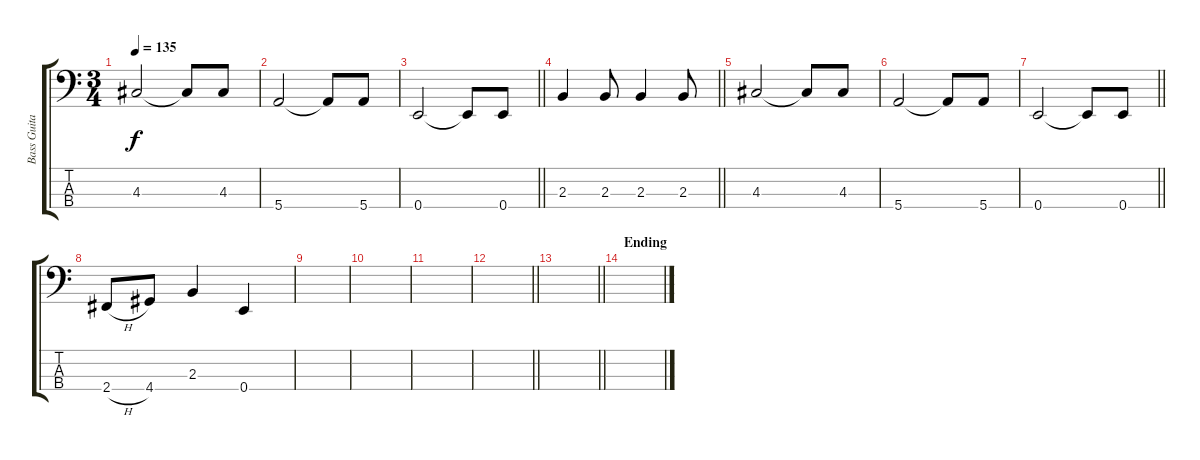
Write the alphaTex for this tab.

\track ("Bass Guitar" "Bass Guita") {instrument electricbasspick}
\staff {score tabs}
\tuning (G2 D2 A1 E1) {hide}
\ts (3 4)
\tempo 135
\clef f4
\ks c
4.3.2{dy f} 4.3{t}.8 4.3.8 |
5.4.2 5.4{t}.8 5.4.8 |
\barLineRight lightlight
0.4.2 0.4{t}.8 0.4.8 |
\barLineRight lightlight
2.3.4 2.3.8 2.3.4 2.3.8 |
4.3.2 4.3{t}.8 4.3.8 |
5.4.2 5.4{t}.8 5.4.8 |
\barLineRight lightlight
0.4.2 0.4{t}.8 0.4.8 |
2.4{h}.8 4.4.8 2.3.4 0.4.4 |
|
|
|
\barLineRight lightlight
|
\barLineRight lightlight
|
\section ("" "Ending")
